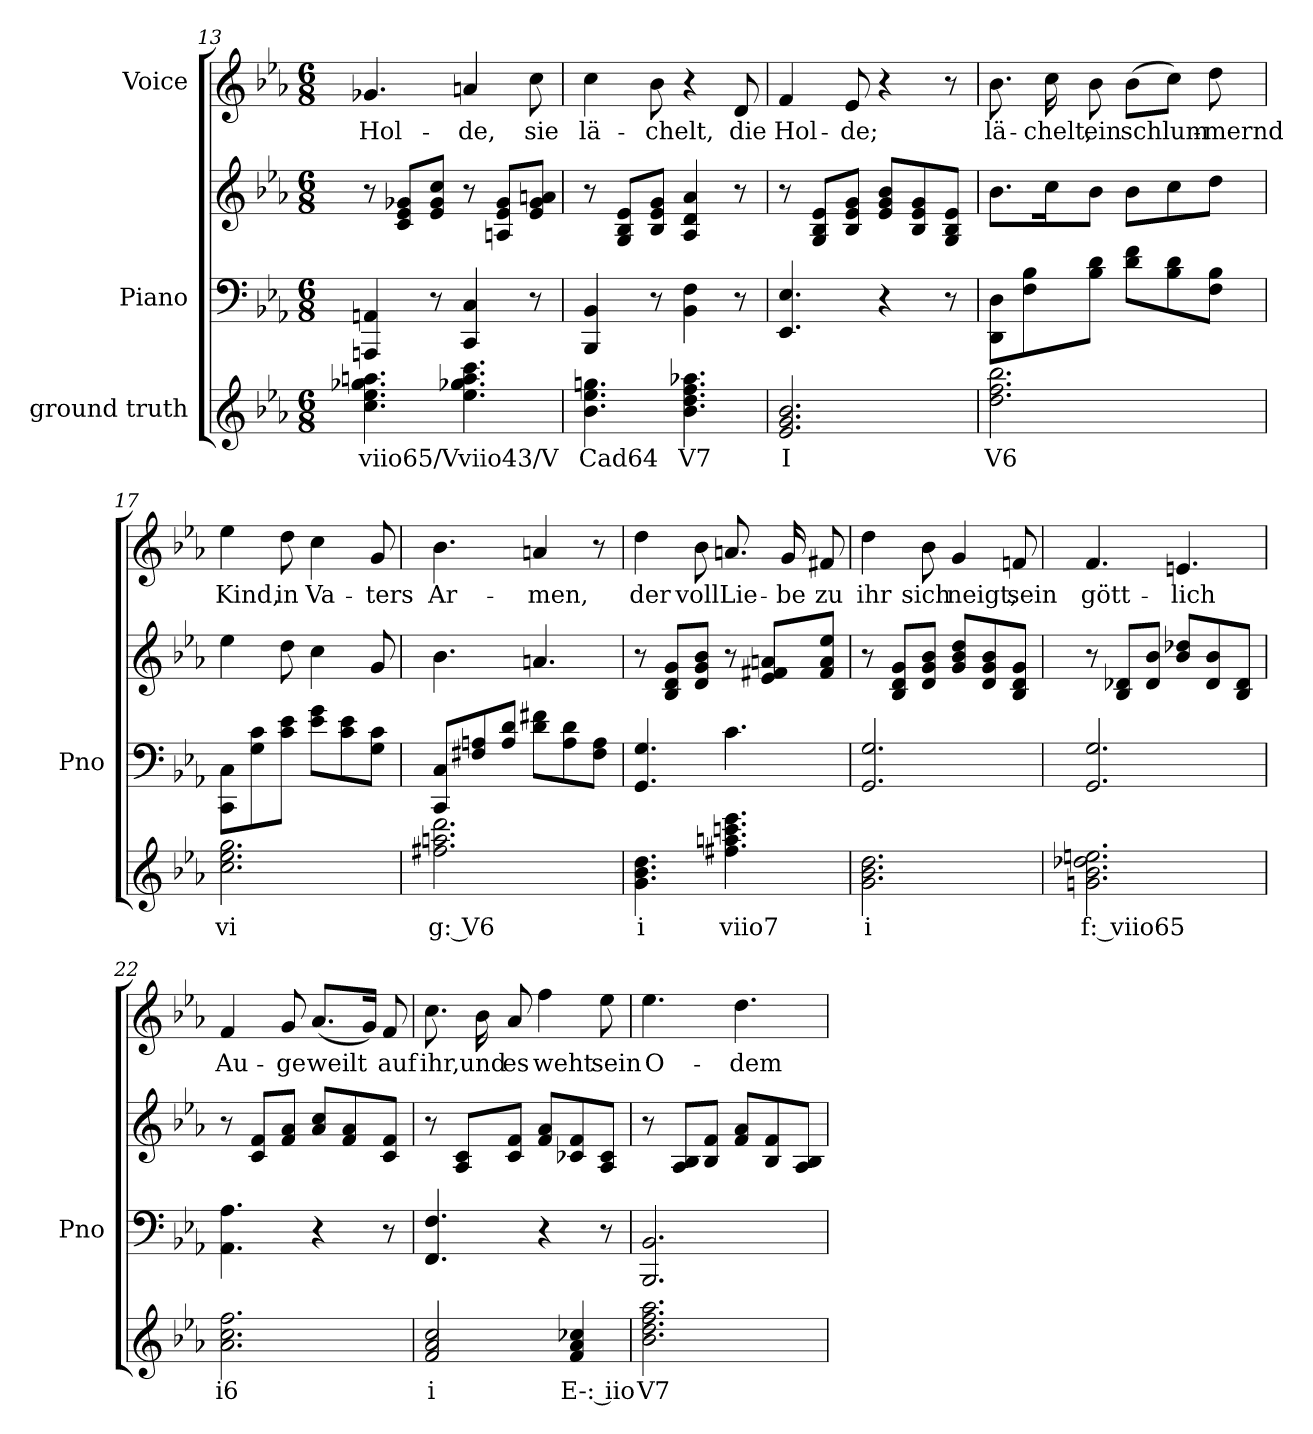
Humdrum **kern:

**kern	**text	**kern	**kern	**kern	**text
*part3	*part3	*part2	*part2	*part1	*part1
*staff4	*staff4	*staff3	*staff2	*staff1	*staff1
*I"ground truth	*	*I"Piano	*	*I"Voice	*
*	*	*I'Pno	*	*	*
*	*	*clefF4	*clefG2	*clefG2	*
*k[b-e-a-]	*	*k[b-e-a-]	*k[b-e-a-]	*k[b-e-a-]	*
*M6/8	*	*M6/8	*M6/8	*M6/8	*
=13	=13	=13	=13	=13	=13
!	!	!	!	!	!LO:LY:b
4.cc 4.ee- 4.gg-X 4.aan	viio65/V	4AAAn/ 4AAn/	8r	4.g-X/	Hol-
.	.	.	8c/ 8e-/ 8g-X/L	.	.
.	.	8r	8e-/ 8g-/ 8cc/J	.	.
!	!	!	!	!	!LO:LY:b
4.ee- 4.gg-X 4.aa 4.ccc	viio43/V	4CC/ 4C/	8r	4an/	-de,
.	.	.	8An/ 8e-/ 8g-/L	.	.
!	!	!	!	!	!LO:LY:b
.	.	8r	8e-/ 8g-/ 8an/J	8cc\	sie
=14	=14	=14	=14	=14	=14
!	!	!	!	!	!LO:LY:b
4.b- 4.ee- 4.ggn	Cad64	4BBB-/ 4BB-/	8r	4cc\	lä-
.	.	.	8G/ 8B-/ 8e-/L	.	.
!	!	!	!	!	!LO:LY:b
.	.	8r	8B-/ 8e-/ 8g/J	8b-\	-chelt,
4.b- 4.dd 4.ff 4.aa-X	V7	4BB-\ 4F\	4A-/ 4d/ 4a-/	4r	.
!	!	!	!	!	!LO:LY:b
.	.	8r	8r	8d/	die
=15	=15	=15	=15	=15	=15
!	!	!	!	!	!LO:LY:b
2.e- 2.g 2.b-	I	4.EE-/ 4.E-/	8r	4f/	Hol-
.	.	.	8G/ 8B-/ 8e-/L	.	.
!	!	!	!	!	!LO:LY:b
.	.	.	8B-/ 8e-/ 8g/J	8e-/	-de;
.	.	4r	8e-/ 8g/ 8b-/L	4r	.
.	.	.	8B-/ 8e-/ 8g/	.	.
.	.	8r	8G/ 8B-/ 8e-/J	8r	.
=16	=16	=16	=16	=16	=16
!	!	!	!	!	!LO:LY:b
2.dd 2.ff 2.bb-	V6	8DD\ 8D\L	8.b-\L	8.b-\	lä-
.	.	8F\ 8B-\	.	.	.
!	!	!	!	!	!LO:LY:b
.	.	.	16cc\K	16cc\	-chelt,
!	!	!	!	!	!LO:LY:b
.	.	8B-\ 8d\J	8b-\J	8b-\	ein
!	!	!	!	!	!LO:LY:b
.	.	8d\ 8f\L	8b-\L	(>8b-\L	schlum-
.	.	8B-\ 8d\	8cc\	8cc\J)	.
!	!	!	!	!	!LO:LY:b
.	.	8F\ 8B-\J	8dd\J	8dd\	mernd
=17	=17	=17	=17	=17	=17
!	!	!	!	!	!LO:LY:b
2.cc 2.ee- 2.gg	vi	8CC\ 8C\L	4ee-\	4ee-\	Kind,
.	.	8G\ 8c\	.	.	.
!	!	!	!	!	!LO:LY:b
.	.	8c\ 8e-\J	8dd\	8dd\	in
!	!	!	!	!	!LO:LY:b
.	.	8e-\ 8g\L	4cc\	4cc\	Va-
.	.	8c\ 8e-\	.	.	.
!	!	!	!	!	!LO:LY:b
.	.	8G\ 8c\J	8g/	8g/	-ters
=18	=18	=18	=18	=18	=18
!	!	!	!	!	!LO:LY:b
2.ff#X 2.aan 2.ddd	g: V6	8CC/ 8C/L	4.b-\	4.b-\	Ar-
.	.	8F#X/ 8An/	.	.	.
.	.	8A/ 8d/J	.	.	.
!	!	!	!	!	!LO:LY:b
.	.	8d\ 8f#X\L	4.an/	4an/	-men,
.	.	8A\ 8d\	.	.	.
.	.	8F#\ 8A\J	.	8r	.
=19	=19	=19	=19	=19	=19
!	!	!	!	!	!LO:LY:b
4.g 4.b- 4.dd	i	4.GG/ 4.G/	8r	4dd\	der
.	.	.	8B-/ 8d/ 8g/L	.	.
!	!	!	!	!	!LO:LY:b
.	.	.	8d/ 8g/ 8b-/J	8b-\	voll
!	!	!	!	!	!LO:LY:b
4.ff#X 4.aan 4.cccn 4.eee-	viio7	4.c\	8r	8.an/	Lie-
.	.	.	8e-/ 8f#X/ 8an/L	.	.
!	!	!	!	!	!LO:LY:b
.	.	.	.	16g/	-be
!	!	!	!	!	!LO:LY:b
.	.	.	8f#/ 8a/ 8ee-/J	8f#X/	zu
=20	=20	=20	=20	=20	=20
!	!	!	!	!	!LO:LY:b
2.g 2.b- 2.dd	i	2.GG/ 2.G/	8r	4dd\	ihr
.	.	.	8B-/ 8d/ 8g/L	.	.
!	!	!	!	!	!LO:LY:b
.	.	.	8d/ 8g/ 8b-/J	8b-\	sich
!	!	!	!	!	!LO:LY:b
.	.	.	8g/ 8b-/ 8dd/L	4g/	neigt,
.	.	.	8d/ 8g/ 8b-/	.	.
!	!	!	!	!	!LO:LY:b
.	.	.	8B-/ 8d/ 8g/J	8fn/	sein
=21	=21	=21	=21	=21	=21
!	!	!	!	!	!LO:LY:b
2.gn 2.b- 2.dd-X 2.een	f: viio65	2.GG/ 2.G/	8r	4.f/	gött-
.	.	.	8B-/ 8d-X/L	.	.
.	.	.	8d-/ 8b-/J	.	.
!	!	!	!	!	!LO:LY:b
.	.	.	8b-/ 8dd-X/L	4.en/	-lich
.	.	.	8d-/ 8b-/	.	.
.	.	.	8B-/ 8d-/J	.	.
=22	=22	=22	=22	=22	=22
!	!	!	!	!	!LO:LY:b
2.a- 2.cc 2.ff	i6	4.AA-\ 4.A-\	8r	4f/	Au-
.	.	.	8c/ 8f/L	.	.
!	!	!	!	!	!LO:LY:b
.	.	.	8f/ 8a-/J	8g/	-ge
!	!	!	!	!	!LO:LY:b
.	.	4r	8a-/ 8cc/L	(<8.a-/L	weilt
.	.	.	8f/ 8a-/	.	.
.	.	.	.	16g/Jk)	.
!	!	!	!	!	!LO:LY:b
.	.	8r	8c/ 8f/J	8f/	auf
=23	=23	=23	=23	=23	=23
!	!	!	!	!	!LO:LY:b
2f 2a- 2cc	i	4.FF/ 4.F/	8r	8.cc\	ihr,
.	.	.	8A-/ 8c/L	.	.
!	!	!	!	!	!LO:LY:b
.	.	.	.	16b-\	und
!	!	!	!	!	!LO:LY:b
.	.	.	8c/ 8f/J	8a-/	es
!	!	!	!	!	!LO:LY:b
.	.	4r	8f/ 8a-/L	4ff\	weht
4f 4a- 4cc-X	E-: iio	.	8c-X/ 8f/	.	.
!	!	!	!	!	!LO:LY:b
.	.	8r	8A-/ 8c-/J	8ee-\	sein
=24	=24	=24	=24	=24	=24
!	!	!	!	!	!LO:LY:b
2.b- 2.dd 2.ff 2.aa-	V7	2.BBB-/ 2.BB-/	8r	4.ee-\	O-
.	.	.	8A-/ 8B-/L	.	.
.	.	.	8B-/ 8f/J	.	.
!	!	!	!	!	!LO:LY:b
.	.	.	8f/ 8a-/L	4.dd\	-dem
.	.	.	8B-/ 8f/	.	.
.	.	.	8A-/ 8B-/J	.	.
=	=	=	=	=	=
*-	*-	*-	*-	*-	*-
